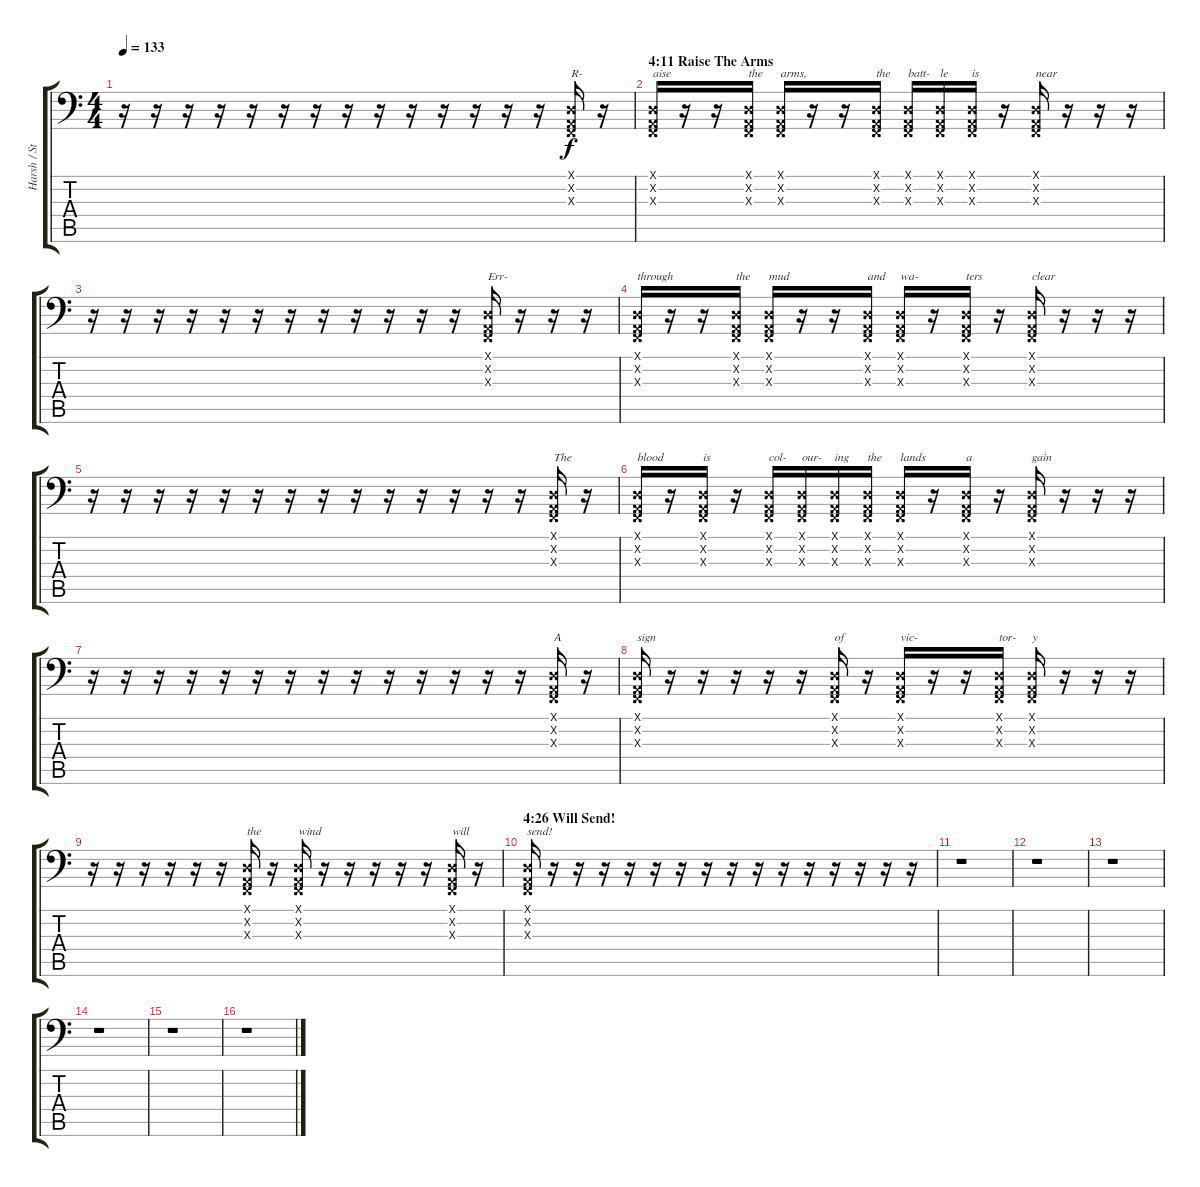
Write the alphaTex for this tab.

\track ("Harsh / Stage-Whispered Vocals" "Harsh / St") {instrument timpani}
\staff {score tabs}
\tuning (D3 A2 F2 C2 G1 D1) {hide}
\ts (4 4)
\tempo 133
\clef f4
\ks c
r.16{dy f} r.16 r.16 r.16 r.16 r.16 r.16 r.16 r.16 r.16 r.16 r.16 r.16 r.16 (0.1{x} 0.2{x} 0.3{x}).16{txt "R-"} r.16 |
\section ("" "4:11 Raise The Arms")
(0.1{x} 0.2{x} 0.3{x}).16{txt "aise"} r.16 r.16 (0.1{x} 0.2{x} 0.3{x}).16{txt "the"} (0.1{x} 0.2{x} 0.3{x}).16{txt "arms,"} r.16 r.16 (0.1{x} 0.2{x} 0.3{x}).16{txt "the"} (0.1{x} 0.2{x} 0.3{x}).16{txt "batt-"} (0.1{x} 0.2{x} 0.3{x}).16{txt "le"} (0.1{x} 0.2{x} 0.3{x}).16{txt "is"} r.16 (0.1{x} 0.2{x} 0.3{x}).16{txt "near"} r.16 r.16 r.16 |
r.16 r.16 r.16 r.16 r.16 r.16 r.16 r.16 r.16 r.16 r.16 r.16 (0.1{x} 0.2{x} 0.3{x}).16{txt "Err-"} r.16 r.16 r.16 |
(0.1{x} 0.2{x} 0.3{x}).16{txt "through"} r.16 r.16 (0.1{x} 0.2{x} 0.3{x}).16{txt "the"} (0.1{x} 0.2{x} 0.3{x}).16{txt "mud"} r.16 r.16 (0.1{x} 0.2{x} 0.3{x}).16{txt "and"} (0.1{x} 0.2{x} 0.3{x}).16{txt "wa-"} r.16 (0.1{x} 0.2{x} 0.3{x}).16{txt "ters"} r.16 (0.1{x} 0.2{x} 0.3{x}).16{txt "clear"} r.16 r.16 r.16 |
r.16 r.16 r.16 r.16 r.16 r.16 r.16 r.16 r.16 r.16 r.16 r.16 r.16 r.16 (0.1{x} 0.2{x} 0.3{x}).16{txt "The"} r.16 |
(0.1{x} 0.2{x} 0.3{x}).16{txt "blood"} r.16 (0.1{x} 0.2{x} 0.3{x}).16{txt "is"} r.16 (0.1{x} 0.2{x} 0.3{x}).16{txt "col-"} (0.1{x} 0.2{x} 0.3{x}).16{txt "our-"} (0.1{x} 0.2{x} 0.3{x}).16{txt "ing"} (0.1{x} 0.2{x} 0.3{x}).16{txt "the"} (0.1{x} 0.2{x} 0.3{x}).16{txt "lands"} r.16 (0.1{x} 0.2{x} 0.3{x}).16{txt "a"} r.16 (0.1{x} 0.2{x} 0.3{x}).16{txt "gain"} r.16 r.16 r.16 |
r.16 r.16 r.16 r.16 r.16 r.16 r.16 r.16 r.16 r.16 r.16 r.16 r.16 r.16 (0.1{x} 0.2{x} 0.3{x}).16{txt "A"} r.16 |
(0.1{x} 0.2{x} 0.3{x}).16{txt "sign"} r.16 r.16 r.16 r.16 r.16 (0.1{x} 0.2{x} 0.3{x}).16{txt "of"} r.16 (0.1{x} 0.2{x} 0.3{x}).16{txt "vic-"} r.16 r.16 (0.1{x} 0.2{x} 0.3{x}).16{txt "tor-"} (0.1{x} 0.2{x} 0.3{x}).16{txt "y"} r.16 r.16 r.16 |
r.16 r.16 r.16 r.16 r.16 r.16 (0.1{x} 0.2{x} 0.3{x}).16{txt "the"} r.16 (0.1{x} 0.2{x} 0.3{x}).16{txt "wind"} r.16 r.16 r.16 r.16 r.16 (0.1{x} 0.2{x} 0.3{x}).16{txt "will"} r.16 |
\section ("" "4:26 Will Send!")
(0.1{x} 0.2{x} 0.3{x}).16{txt "send!"} r.16 r.16 r.16 r.16 r.16 r.16 r.16 r.16 r.16 r.16 r.16 r.16 r.16 r.16 r.16 |
r.1 |
r.1 |
r.1 |
r.1 |
r.1 |
r.1
